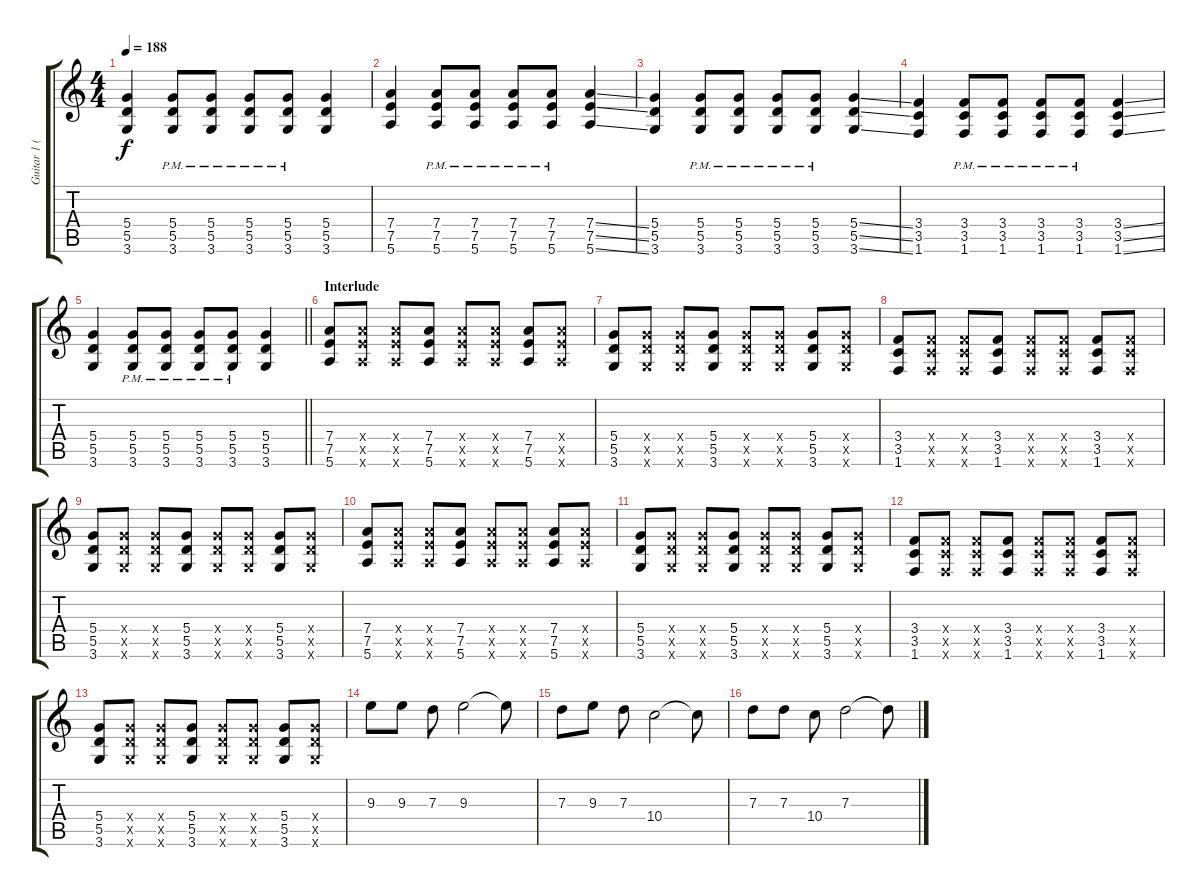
\track ("Guitar 1 (Dori)" "Guitar 1 (") {mute instrument overdrivenguitar}
\staff {score tabs}
\tuning (E4 B3 G3 D3 A2 E2) {hide}
\ts (4 4)
\tempo 188
\clef g2
\ks c
(5.4 5.5 3.6).4{dy f} (5.4{pm} 5.5{pm} 3.6{pm}).8 (5.4{pm} 5.5{pm} 3.6{pm}).8 (5.4{pm} 5.5{pm} 3.6{pm}).8 (5.4{pm} 5.5{pm} 3.6{pm}).8 (5.4 5.5 3.6).4 |
(7.4 7.5 5.6).4 (7.4{pm} 7.5{pm} 5.6{pm}).8 (7.4{pm} 7.5{pm} 5.6{pm}).8 (7.4{pm} 7.5{pm} 5.6{pm}).8 (7.4{pm} 7.5{pm} 5.6{pm}).8 (7.4{ss} 7.5{ss} 5.6{ss}).4 |
(5.4 5.5 3.6).4 (5.4{pm} 5.5{pm} 3.6{pm}).8 (5.4{pm} 5.5{pm} 3.6{pm}).8 (5.4{pm} 5.5{pm} 3.6{pm}).8 (5.4{pm} 5.5{pm} 3.6{pm}).8 (5.4{ss} 5.5{ss} 3.6{ss}).4 |
(3.4 3.5 1.6).4 (3.4{pm} 3.5{pm} 1.6{pm}).8 (3.4{pm} 3.5{pm} 1.6{pm}).8 (3.4{pm} 3.5{pm} 1.6{pm}).8 (3.4{pm} 3.5{pm} 1.6{pm}).8 (3.4{ss} 3.5{ss} 1.6{ss}).4 |
\barLineRight lightlight
(5.4 5.5 3.6).4 (5.4{pm} 5.5{pm} 3.6{pm}).8 (5.4{pm} 5.5{pm} 3.6{pm}).8 (5.4{pm} 5.5{pm} 3.6{pm}).8 (5.4{pm} 5.5{pm} 3.6{pm}).8 (5.4 5.5 3.6).4 |
\section ("" "Interlude")
(7.4 7.5 5.6).8 (7.4{x} 7.5{x} 5.6{x}).8 (7.4{x} 7.5{x} 5.6{x}).8 (7.4 7.5 5.6).8 (7.4{x} 7.5{x} 5.6{x}).8 (7.4{x} 7.5{x} 5.6{x}).8 (7.4 7.5 5.6).8 (7.4{x} 7.5{x} 5.6{x}).8 |
(5.4 5.5 3.6).8 (5.4{x} 5.5{x} 3.6{x}).8 (5.4{x} 5.5{x} 3.6{x}).8 (5.4 5.5 3.6).8 (5.4{x} 5.5{x} 3.6{x}).8 (5.4{x} 5.5{x} 3.6{x}).8 (5.4 5.5 3.6).8 (5.4{x} 5.5{x} 3.6{x}).8 |
(3.4 3.5 1.6).8 (3.4{x} 3.5{x} 1.6{x}).8 (3.4{x} 3.5{x} 1.6{x}).8 (3.4 3.5 1.6).8 (3.4{x} 3.5{x} 1.6{x}).8 (3.4{x} 3.5{x} 1.6{x}).8 (3.4 3.5 1.6).8 (3.4{x} 3.5{x} 1.6{x}).8 |
(5.4 5.5 3.6).8 (5.4{x} 5.5{x} 3.6{x}).8 (5.4{x} 5.5{x} 3.6{x}).8 (5.4 5.5 3.6).8 (5.4{x} 5.5{x} 3.6{x}).8 (5.4{x} 5.5{x} 3.6{x}).8 (5.4 5.5 3.6).8 (5.4{x} 5.5{x} 3.6{x}).8 |
(7.4 7.5 5.6).8 (7.4{x} 7.5{x} 5.6{x}).8 (7.4{x} 7.5{x} 5.6{x}).8 (7.4 7.5 5.6).8 (7.4{x} 7.5{x} 5.6{x}).8 (7.4{x} 7.5{x} 5.6{x}).8 (7.4 7.5 5.6).8 (7.4{x} 7.5{x} 5.6{x}).8 |
(5.4 5.5 3.6).8 (5.4{x} 5.5{x} 3.6{x}).8 (5.4{x} 5.5{x} 3.6{x}).8 (5.4 5.5 3.6).8 (5.4{x} 5.5{x} 3.6{x}).8 (5.4{x} 5.5{x} 3.6{x}).8 (5.4 5.5 3.6).8 (5.4{x} 5.5{x} 3.6{x}).8 |
(3.4 3.5 1.6).8 (3.4{x} 3.5{x} 1.6{x}).8 (3.4{x} 3.5{x} 1.6{x}).8 (3.4 3.5 1.6).8 (3.4{x} 3.5{x} 1.6{x}).8 (3.4{x} 3.5{x} 1.6{x}).8 (3.4 3.5 1.6).8 (3.4{x} 3.5{x} 1.6{x}).8 |
(5.4 5.5 3.6).8 (5.4{x} 5.5{x} 3.6{x}).8 (5.4{x} 5.5{x} 3.6{x}).8 (5.4 5.5 3.6).8 (5.4{x} 5.5{x} 3.6{x}).8 (5.4{x} 5.5{x} 3.6{x}).8 (5.4 5.5 3.6).8 (5.4{x} 5.5{x} 3.6{x}).8 |
9.3.8 9.3.8 7.3.8 9.3.2 9.3{t}.8 |
7.3.8 9.3.8 7.3.8 10.4.2 10.4{t}.8 |
7.3.8 7.3.8 10.4.8 7.3.2 7.3{t}.8
